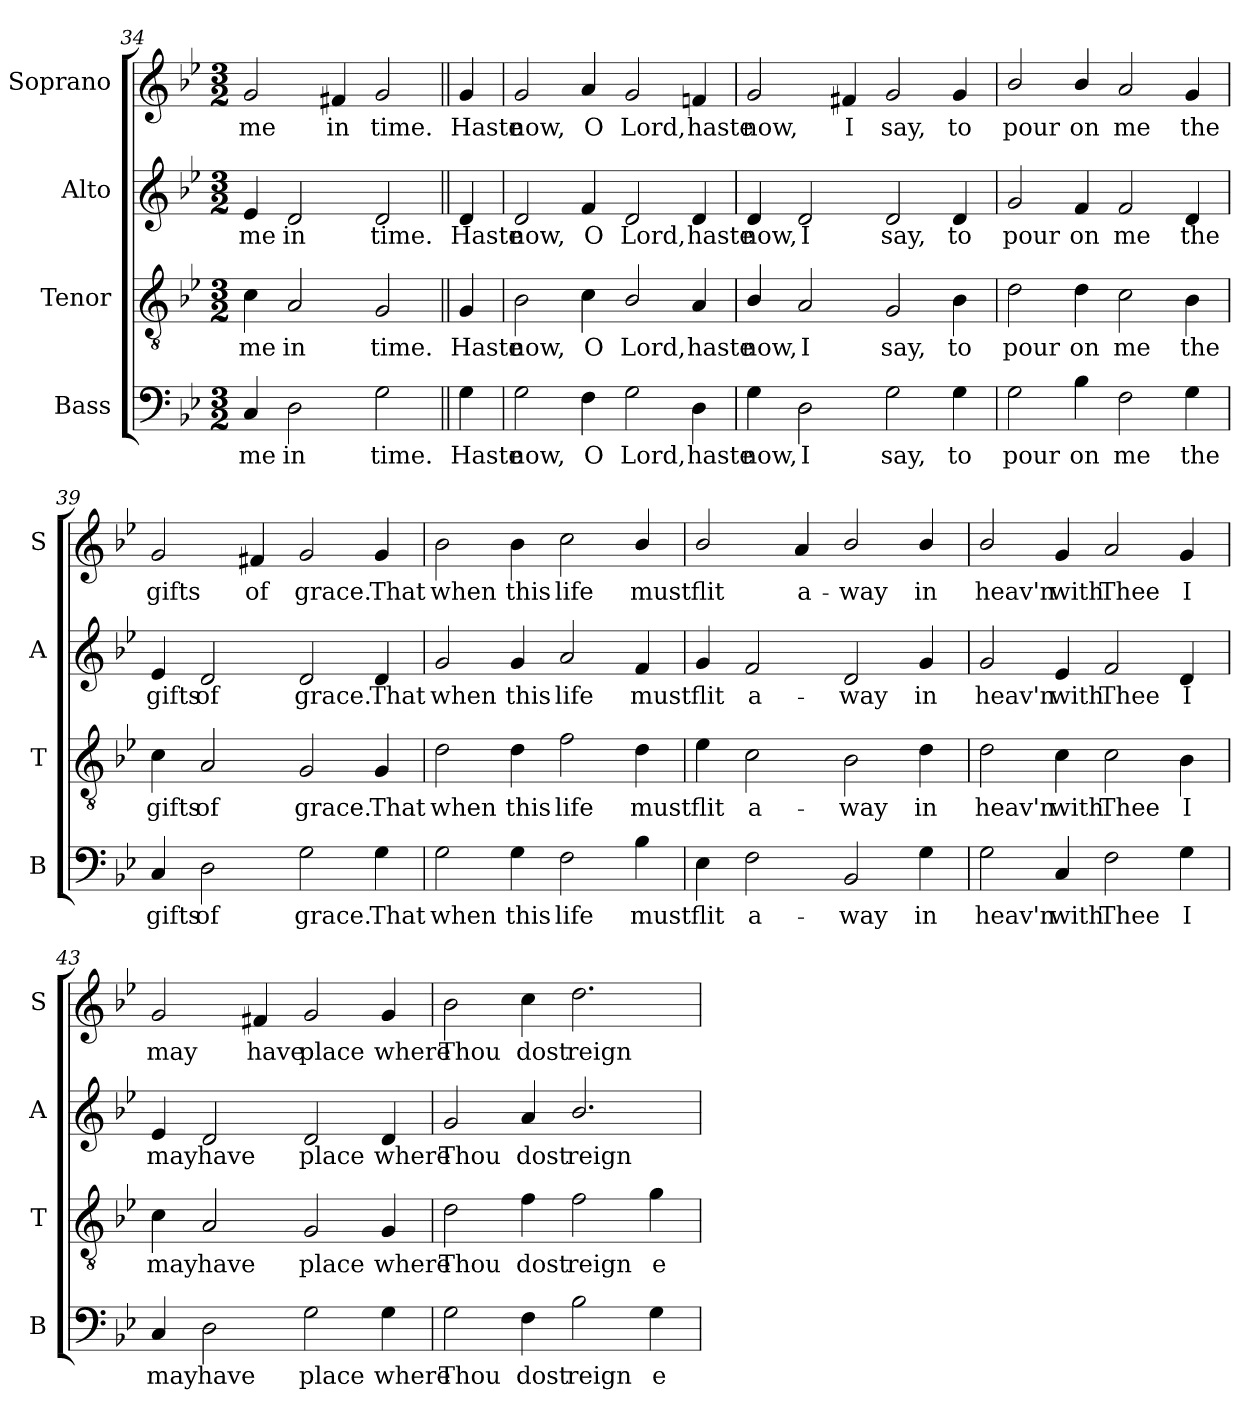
**kern	**text	**kern	**text	**kern	**text	**kern	**text
*part4	*part4	*part3	*part3	*part2	*part2	*part1	*part1
*staff4	*staff4	*staff3	*staff3	*staff2	*staff2	*staff1	*staff1
*I"Bass	*	*I"Tenor	*	*I"Alto	*	*I"Soprano	*
*I'B	*	*I'T	*	*I'A	*	*I'S	*
*clefF4	*	*clefGv2	*	*clefG2	*	*clefG2	*
*k[b-e-]	*	*k[b-e-]	*	*k[b-e-]	*	*k[b-e-]	*
*B-:	*	*B-:	*	*B-:	*	*B-:	*
*M3/2	*	*M3/2	*	*M3/2	*	*M3/2	*
=34	=34	=34	=34	=34	=34	=34	=34
!	!LO:LY:b	!	!LO:LY:b	!	!LO:LY:b	!	!LO:LY:b
4C/	me	4c\	me	4e-/	me	2g/	me
!	!LO:LY:b	!	!LO:LY:b	!	!LO:LY:b	!	!
2D\	in	2A/	in	2d/	in	.	.
!	!	!	!	!	!	!	!LO:LY:b
.	.	.	.	.	.	4f#X/	in
!	!LO:LY:b	!	!LO:LY:b	!	!LO:LY:b	!	!LO:LY:b
2G\	time.	2G/	time.	2d/	time.	2g/	time.
!!LO:LB:g=z
=35||	=35||	=35||	=35||	=35||	=35||	=35||	=35||
!	!LO:LY:b	!	!LO:LY:b	!	!LO:LY:b	!	!LO:LY:b
4G\	Haste	4G/	Haste	4d/	Haste	4g/	Haste
=36	=36	=36	=36	=36	=36	=36	=36
!	!LO:LY:b	!	!LO:LY:b	!	!LO:LY:b	!	!LO:LY:b
2G\	now,	2B-\	now,	2d/	now,	2g/	now,
!	!LO:LY:b	!	!LO:LY:b	!	!LO:LY:b	!	!LO:LY:b
4F\	O	4c\	O	4f/	O	4a/	O
!	!LO:LY:b	!	!LO:LY:b	!	!LO:LY:b	!	!LO:LY:b
2G\	Lord,	2B-/	Lord,	2d/	Lord,	2g/	Lord,
!	!LO:LY:b	!	!LO:LY:b	!	!LO:LY:b	!	!LO:LY:b
4D\	haste	4A/	haste	4d/	haste	4fn/	haste
=37	=37	=37	=37	=37	=37	=37	=37
!	!LO:LY:b	!	!LO:LY:b	!	!LO:LY:b	!	!LO:LY:b
4G\	now,	4B-/	now,	4d/	now,	2g/	now,
!	!LO:LY:b	!	!LO:LY:b	!	!LO:LY:b	!	!
2D\	I	2A/	I	2d/	I	.	.
!	!	!	!	!	!	!	!LO:LY:b
.	.	.	.	.	.	4f#X/	I
!	!LO:LY:b	!	!LO:LY:b	!	!LO:LY:b	!	!LO:LY:b
2G\	say,	2G/	say,	2d/	say,	2g/	say,
!	!LO:LY:b	!	!LO:LY:b	!	!LO:LY:b	!	!LO:LY:b
4G\	to	4B-\	to	4d/	to	4g/	to
=38	=38	=38	=38	=38	=38	=38	=38
!	!LO:LY:b	!	!LO:LY:b	!	!LO:LY:b	!	!LO:LY:b
2G\	pour	2d\	pour	2g/	pour	2b-/	pour
!	!LO:LY:b	!	!LO:LY:b	!	!LO:LY:b	!	!LO:LY:b
4B-\	on	4d\	on	4f/	on	4b-/	on
!	!LO:LY:b	!	!LO:LY:b	!	!LO:LY:b	!	!LO:LY:b
2F\	me	2c\	me	2f/	me	2a/	me
!	!LO:LY:b	!	!LO:LY:b	!	!LO:LY:b	!	!LO:LY:b
4G\	the	4B-\	the	4d/	the	4g/	the
=39	=39	=39	=39	=39	=39	=39	=39
!	!LO:LY:b	!	!LO:LY:b	!	!LO:LY:b	!	!LO:LY:b
4C/	gifts	4c\	gifts	4e-/	gifts	2g/	gifts
!	!LO:LY:b	!	!LO:LY:b	!	!LO:LY:b	!	!
2D\	of	2A/	of	2d/	of	.	.
!	!	!	!	!	!	!	!LO:LY:b
.	.	.	.	.	.	4f#X/	of
!	!LO:LY:b	!	!LO:LY:b	!	!LO:LY:b	!	!LO:LY:b
2G\	grace.	2G/	grace.	2d/	grace.	2g/	grace.
!	!LO:LY:b	!	!LO:LY:b	!	!LO:LY:b	!	!LO:LY:b
4G\	That	4G/	That	4d/	That	4g/	That
!!LO:PB:g=z
=40	=40	=40	=40	=40	=40	=40	=40
!	!LO:LY:b	!	!LO:LY:b	!	!LO:LY:b	!	!LO:LY:b
2G\	when	2d\	when	2g/	when	2b-\	when
!	!LO:LY:b	!	!LO:LY:b	!	!LO:LY:b	!	!LO:LY:b
4G\	this	4d\	this	4g/	this	4b-\	this
!	!LO:LY:b	!	!LO:LY:b	!	!LO:LY:b	!	!LO:LY:b
2F\	life	2f\	life	2a/	life	2cc\	life
!	!LO:LY:b	!	!LO:LY:b	!	!LO:LY:b	!	!LO:LY:b
4B-\	must	4d\	must	4f/	must	4b-/	must
!!LO:LB:g=z
=41	=41	=41	=41	=41	=41	=41	=41
!	!LO:LY:b	!	!LO:LY:b	!	!LO:LY:b	!	!LO:LY:b
4E-\	flit	4e-\	flit	4g/	flit	2b-/	flit
!	!LO:LY:b	!	!LO:LY:b	!	!LO:LY:b	!	!
2F\	a-	2c\	a-	2f/	a-	.	.
!	!	!	!	!	!	!	!LO:LY:b
.	.	.	.	.	.	4a/	a-
!	!LO:LY:b	!	!LO:LY:b	!	!LO:LY:b	!	!LO:LY:b
2BB-/	-way	2B-\	-way	2d/	-way	2b-/	-way
!	!LO:LY:b	!	!LO:LY:b	!	!LO:LY:b	!	!LO:LY:b
4G\	in	4d\	in	4g/	in	4b-/	in
=42	=42	=42	=42	=42	=42	=42	=42
!	!LO:LY:b	!	!LO:LY:b	!	!LO:LY:b	!	!LO:LY:b
2G\	heav'n	2d\	heav'n	2g/	heav'n	2b-/	heav'n
!	!LO:LY:b	!	!LO:LY:b	!	!LO:LY:b	!	!LO:LY:b
4C/	with	4c\	with	4e-/	with	4g/	with
!	!LO:LY:b	!	!LO:LY:b	!	!LO:LY:b	!	!LO:LY:b
2F\	Thee	2c\	Thee	2f/	Thee	2a/	Thee
!	!LO:LY:b	!	!LO:LY:b	!	!LO:LY:b	!	!LO:LY:b
4G\	I	4B-\	I	4d/	I	4g/	I
=43	=43	=43	=43	=43	=43	=43	=43
!	!LO:LY:b	!	!LO:LY:b	!	!LO:LY:b	!	!LO:LY:b
4C/	may	4c\	may	4e-/	may	2g/	may
!	!LO:LY:b	!	!LO:LY:b	!	!LO:LY:b	!	!
2D\	have	2A/	have	2d/	have	.	.
!	!	!	!	!	!	!	!LO:LY:b
.	.	.	.	.	.	4f#X/	have
!	!LO:LY:b	!	!LO:LY:b	!	!LO:LY:b	!	!LO:LY:b
2G\	place	2G/	place	2d/	place	2g/	place
!	!LO:LY:b	!	!LO:LY:b	!	!LO:LY:b	!	!LO:LY:b
4G\	where	4G/	where	4d/	where	4g/	where
=44	=44	=44	=44	=44	=44	=44	=44
!	!LO:LY:b	!	!LO:LY:b	!	!LO:LY:b	!	!LO:LY:b
2G\	Thou	2d\	Thou	2g/	Thou	2b-\	Thou
!	!LO:LY:b	!	!LO:LY:b	!	!LO:LY:b	!	!LO:LY:b
4F\	dost	4f\	dost	4a/	dost	4cc\	dost
!	!LO:LY:b	!	!LO:LY:b	!	!LO:LY:b	!	!LO:LY:b
2B-\	reign	2f\	reign	2.b-/	reign	2.dd\	reign
!	!LO:LY:b	!	!LO:LY:b	!	!	!	!
4G\	e-	4g\	e-	.	.	.	.
=	=	=	=	=	=	=	=
*-	*-	*-	*-	*-	*-	*-	*-
